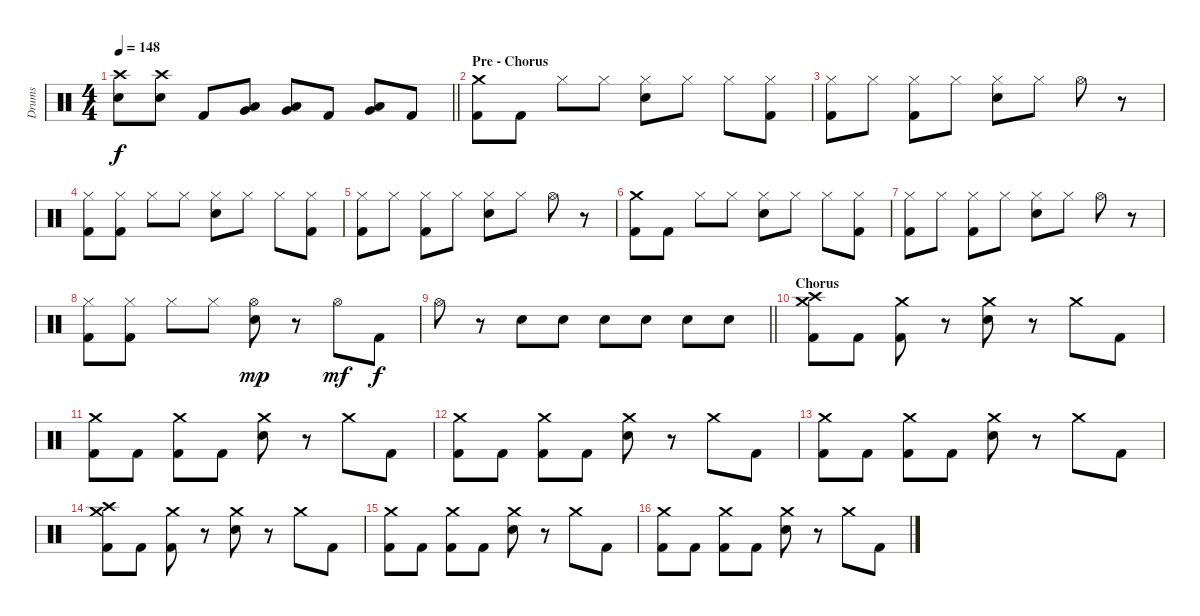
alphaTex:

\track ("Drums" "Drums") {instrument percussion}
\staff {score}
\articulation defaults
\ts (4 4)
\tempo 148
\clef neutral
\barLineRight lightlight
\ks c
("Crash high (hit)" "Electric Snare (hit)").8{dy f} ("Crash high (hit)" "Electric Snare (hit)").8 "Kick (hit) 2".8 ("Low Tom (hit)" "Very Low Tom (hit)").8 ("Low Tom (hit)" "Very Low Tom (hit)").8 "Kick (hit) 2".8 ("Very Low Tom (hit)" "Low Floor Tom (hit)").8 "Kick (hit) 2".8 |
\section ("" "Pre - Chorus")
("Crash medium (hit)" "Kick (hit) 2").8 "Kick (hit) 2".8 "Hi-Hat (closed)".8 "Hi-Hat (closed)".8 ("Hi-Hat (closed)" "Electric Snare (hit)").8 "Hi-Hat (closed)".8 "Hi-Hat (closed)".8 ("Hi-Hat (closed)" "Kick (hit) 2").8 |
("Hi-Hat (closed)" "Kick (hit) 2").8 "Hi-Hat (closed)".8 ("Hi-Hat (closed)" "Kick (hit) 2").8 "Hi-Hat (closed)".8 ("Hi-Hat (closed)" "Electric Snare (hit)").8 "Hi-Hat (closed)".8 "Hi-Hat (open)".8 r.8 |
("Hi-Hat (closed)" "Kick (hit) 2").8 ("Hi-Hat (closed)" "Kick (hit) 2").8 "Hi-Hat (closed)".8 "Hi-Hat (closed)".8 ("Hi-Hat (closed)" "Electric Snare (hit)").8 "Hi-Hat (closed)".8 "Hi-Hat (closed)".8 ("Hi-Hat (closed)" "Kick (hit) 2").8 |
("Hi-Hat (closed)" "Kick (hit) 2").8 "Hi-Hat (closed)".8 ("Hi-Hat (closed)" "Kick (hit) 2").8 "Hi-Hat (closed)".8 ("Hi-Hat (closed)" "Electric Snare (hit)").8 "Hi-Hat (closed)".8 "Hi-Hat (open)".8 r.8 |
("Crash medium (hit)" "Kick (hit) 2").8 "Kick (hit) 2".8 "Hi-Hat (closed)".8 "Hi-Hat (closed)".8 ("Hi-Hat (closed)" "Electric Snare (hit)").8 "Hi-Hat (closed)".8 "Hi-Hat (closed)".8 ("Hi-Hat (closed)" "Kick (hit) 2").8 |
("Hi-Hat (closed)" "Kick (hit) 2").8 "Hi-Hat (closed)".8 ("Hi-Hat (closed)" "Kick (hit) 2").8 "Hi-Hat (closed)".8 ("Hi-Hat (closed)" "Electric Snare (hit)").8 "Hi-Hat (closed)".8 "Hi-Hat (open)".8 r.8 |
("Hi-Hat (closed)" "Kick (hit) 2").8 ("Hi-Hat (closed)" "Kick (hit) 2").8 "Hi-Hat (closed)".8 "Hi-Hat (closed)".8 ("Hi-Hat (open)" "Electric Snare (hit)").8{dy mp} r.8 "Hi-Hat (open)".8{dy mf} "Kick (hit) 2".8{dy f} |
\barLineRight lightlight "Hi-Hat (open)".8
r.8 "Electric Snare (hit)".8 "Electric Snare (hit)".8 "Electric Snare (hit)".8 "Electric Snare (hit)".8 "Electric Snare (hit)".8 "Electric Snare (hit)".8 |
\section ("" "Chorus")
("Crash high (hit)" "Crash medium (hit)" "Kick (hit) 2").8 "Kick (hit) 2".8 ("Crash medium (hit)" "Kick (hit) 2").8 r.8 ("Crash medium (hit)" "Electric Snare (hit)").8 r.8 "Crash medium (hit)".8 "Kick (hit) 2".8 |
("Crash medium (hit)" "Kick (hit) 2").8 "Kick (hit) 2".8 ("Crash medium (hit)" "Kick (hit) 2").8 "Kick (hit) 2".8 ("Crash medium (hit)" "Electric Snare (hit)").8 r.8 "Crash medium (hit)".8 "Kick (hit) 2".8 |
("Crash medium (hit)" "Kick (hit) 2").8 "Kick (hit) 2".8 ("Crash medium (hit)" "Kick (hit) 2").8 "Kick (hit) 2".8 ("Crash medium (hit)" "Electric Snare (hit)").8 r.8 "Crash medium (hit)".8 "Kick (hit) 2".8 |
("Crash medium (hit)" "Kick (hit) 2").8 "Kick (hit) 2".8 ("Crash medium (hit)" "Kick (hit) 2").8 "Kick (hit) 2".8 ("Crash medium (hit)" "Electric Snare (hit)").8 r.8 "Crash medium (hit)".8 "Kick (hit) 2".8 |
("Crash high (hit)" "Crash medium (hit)" "Kick (hit) 2").8 "Kick (hit) 2".8 ("Crash medium (hit)" "Kick (hit) 2").8 r.8 ("Crash medium (hit)" "Electric Snare (hit)").8 r.8 "Crash medium (hit)".8 "Kick (hit) 2".8 |
("Crash medium (hit)" "Kick (hit) 2").8 "Kick (hit) 2".8 ("Crash medium (hit)" "Kick (hit) 2").8 "Kick (hit) 2".8 ("Crash medium (hit)" "Electric Snare (hit)").8 r.8 "Crash medium (hit)".8 "Kick (hit) 2".8 |
("Crash medium (hit)" "Kick (hit) 2").8 "Kick (hit) 2".8 ("Crash medium (hit)" "Kick (hit) 2").8 "Kick (hit) 2".8 ("Crash medium (hit)" "Electric Snare (hit)").8 r.8 "Crash medium (hit)".8 "Kick (hit) 2".8
